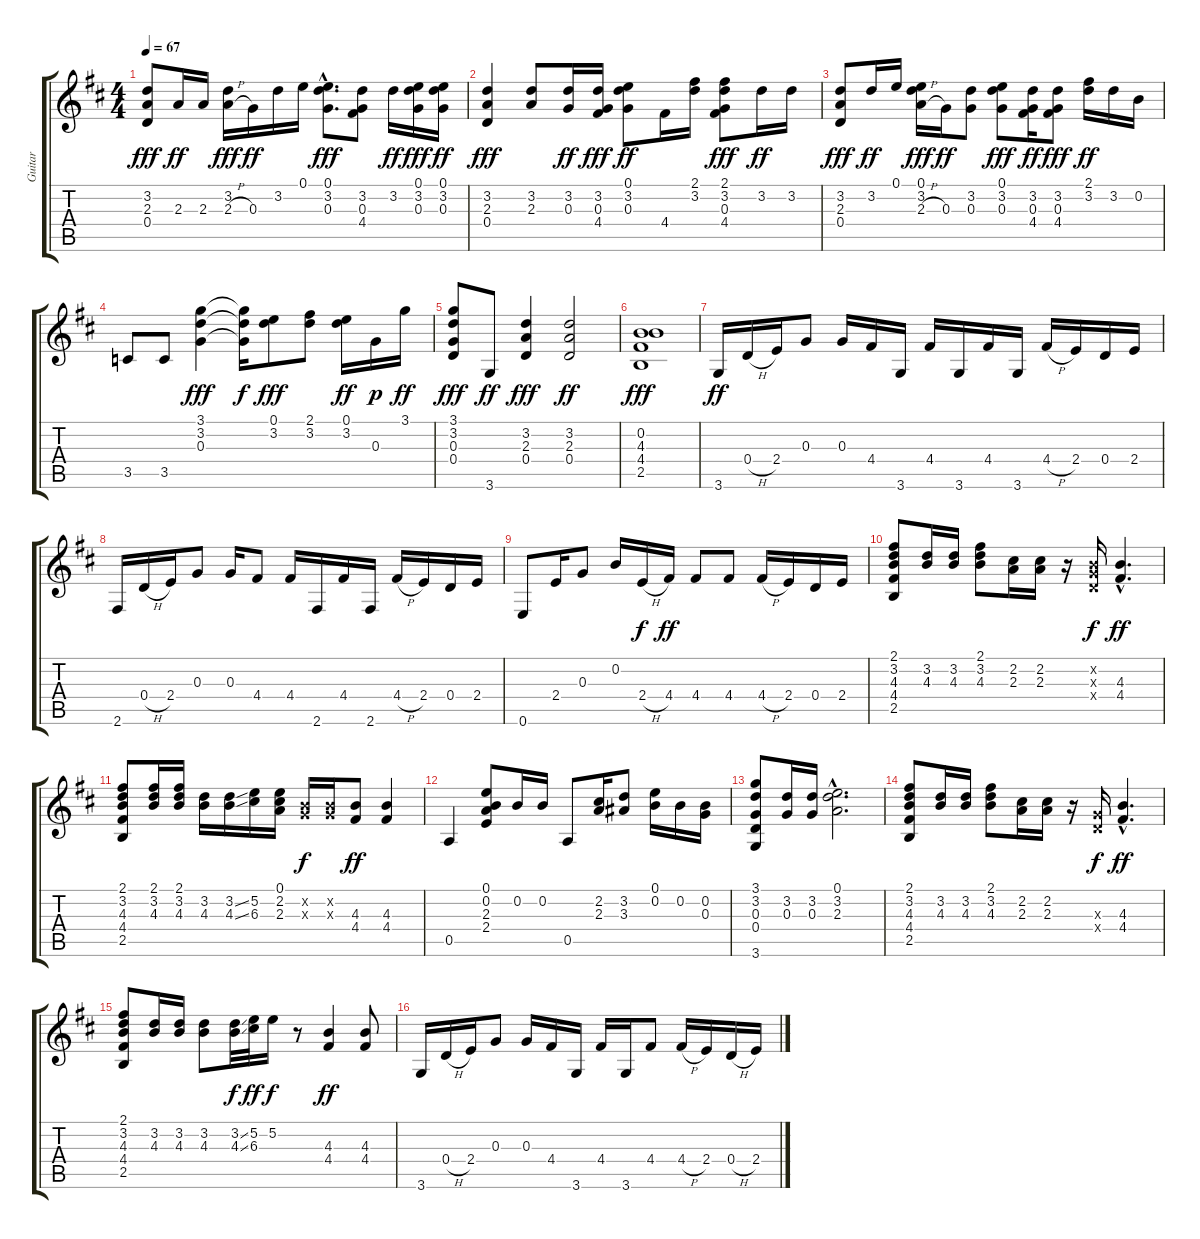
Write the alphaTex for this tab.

\track ("Guitar" "Guitar") {instrument acousticguitarsteel}
\staff {score tabs}
\tuning (E4 B3 G3 D3 A2 E2) {hide}
\ts (4 4)
\tempo 67
\clef g2
\ks bminor
(3.2 2.3 0.4).8{dy fff} 2.3.16{dy ff} 2.3.16 (3.2 2.3{h}).16{dy fff} 0.3.16{dy ff} 3.2.16 0.1.16 (0.1{hac} 3.2{hac} 0.3{hac}).8{d dy fff} (3.2 0.3 4.4).8 3.2.16{dy ff} (0.1 3.2 0.3).16{dy fff} (0.1 3.2 0.3).16{dy ff} |
(3.2 2.3 0.4).4{dy fff} (3.2 2.3).8 (3.2 0.3).16{dy ff} (3.2 0.3 4.4).16{dy fff} (0.1 3.2 0.3).8{dy ff} 4.4.16 (2.1 3.2).16 (2.1 3.2 0.3 4.4).8{dy fff} 3.2.16{dy ff} 3.2.16 |
(3.2 2.3 0.4).8{dy fff} 3.2.16{dy ff} 0.1.16 (0.1 3.2 2.3{h}).16{dy fff} 0.3.16{dy ff} (3.2 0.3).8 (0.1 3.2 0.3).8{dy fff} (3.2 0.3 4.4).16{dy ff} (3.2 0.3 4.4).8{dy fff} (2.1 3.2).16{dy ff} 3.2.16 0.2.16 |
3.5.8 3.5.8 (3.1 3.2 0.3).4{dy fff} (3.1{t} 3.2{t} 0.3{t}).16{dy f} (0.1 3.2).8{dy fff} (2.1 3.2).8 (0.1 3.2).16{dy ff} 0.3.16{dy p} 3.1.16{dy ff} |
(3.1 3.2 0.3 0.4).8{dy fff} 3.6.8{dy ff} (3.2 2.3 0.4).4{dy fff} (3.2 2.3 0.4).2{dy ff} |
(0.2 4.3 4.4 2.5).1{dy fff} |
3.6.16{dy ff} 0.4{h}.16 2.4.16 0.3.8 0.3.16 4.4.16 3.6.16 4.4.16 3.6.16 4.4.16 3.6.16 4.4{h}.16 2.4.16 0.4.16 2.4.16 |
2.6.16 0.4{h}.16 2.4.16 0.3.8 0.3.16 4.4.8 4.4.16 2.6.16 4.4.16 2.6.16 4.4{h}.16 2.4.16 0.4.16 2.4.16 |
0.6.8 2.4.16 0.3.8 0.2.16 2.4{h}.16{dy f} 4.4.16{dy ff} 4.4.8 4.4.8 4.4{h}.16 2.4.16 0.4.16 2.4.16 |
(2.1 3.2 4.3 4.4 2.5).8 (3.2 4.3).16 (3.2 4.3).16 (2.1 3.2 4.3).8 (2.2 2.3).16 (2.2 2.3).16 r.16 (0.2{x} 0.3{x} 0.4{x}).16{dy f} (4.3{hac} 4.4{hac}).4{d dy ff} |
(2.1 3.2 4.3 4.4 2.5).8 (2.1 3.2 4.3).16 (2.1 3.2 4.3).16 (3.2 4.3).16 (3.2{ss} 4.3{ss}).16 (5.2 6.3).16 (0.1 2.2 2.3).16 (0.2{x} 0.3{x}).16{dy f} (0.2{x} 0.3{x}).16 (4.3 4.4).8{dy ff} (4.3 4.4).4 |
0.5.4 (0.1 0.2 2.3 2.4).8 0.2.16 0.2.16 0.5.8 (2.2 2.3).16 (3.2 3.3).8 (0.1 0.2).16 0.2.16 (0.2 0.3).16 |
(3.1 3.2 0.3 0.4 3.6).8 (3.2 0.3).16 (3.2 0.3).16 (0.1{hac} 3.2{hac} 2.3{hac}).2{d} |
(2.1 3.2 4.3 4.4 2.5).8 (3.2 4.3).16 (3.2 4.3).16 (2.1 3.2 4.3).8 (2.2 2.3).16 (2.2 2.3).16 r.16 (0.3{x} 0.4{x}).16{dy f} (4.3{hac} 4.4{hac}).4{d dy ff} |
(2.1 3.2 4.3 4.4 2.5).8 (3.2 4.3).16 (3.2 4.3).16 (3.2 4.3).8 (3.2{ss} 4.3{ss}).32{dy f} (5.2 6.3).32{dy ff} 5.2.16{dy f} r.8 (4.3 4.4).4{dy ff} (4.3 4.4).8 |
3.6.16 0.4{h}.16 2.4.16 0.3.8 0.3.16 4.4.16 3.6.16 4.4.16 3.6.16 4.4.8 4.4{h}.16 2.4.16 0.4{h}.16 2.4.16
